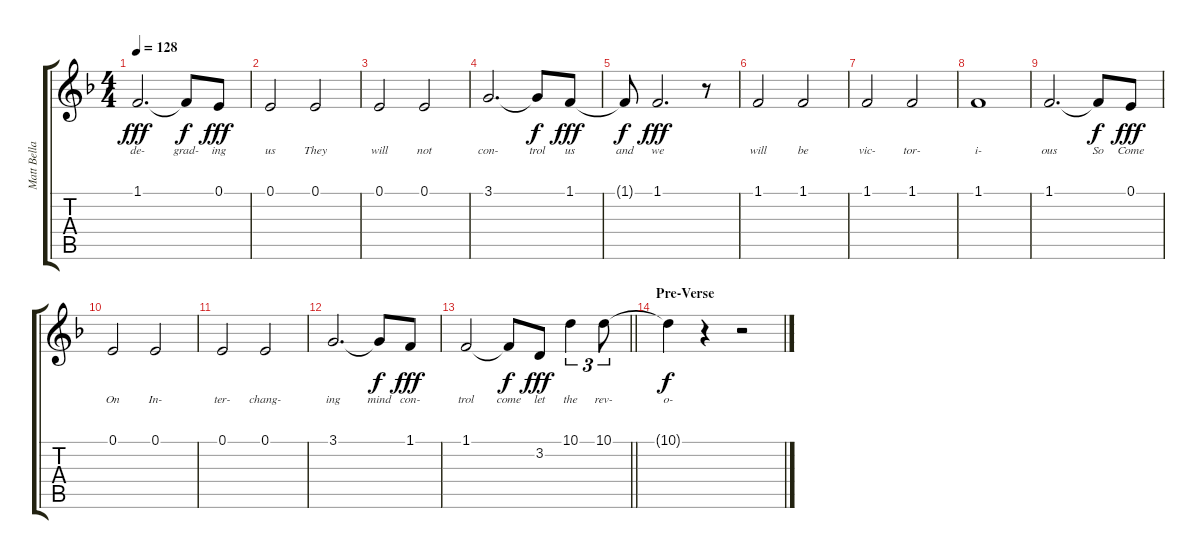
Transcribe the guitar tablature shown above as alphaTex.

\track ("Matt Bellamy Vocals" "Matt Bella") {instrument clarinet}
\staff {score tabs}
\tuning (E4 B3 G3 D3 A2 E2) {hide}
\ts (4 4)
\tempo 128
\clef g2
\ks dminor
1.1.2{d lyrics (0 "de-") lyrics (1 "") lyrics (2 "") lyrics (3 "") lyrics (4 "") dy fff} 1.1{t}.8{lyrics (0 "grad-") lyrics (1 "") lyrics (2 "") lyrics (3 "") lyrics (4 "") dy f} 0.1.8{lyrics (0 "ing") lyrics (1 "") lyrics (2 "") lyrics (3 "") lyrics (4 "") dy fff} |
0.1.2{lyrics (0 "us") lyrics (1 "") lyrics (2 "") lyrics (3 "") lyrics (4 "")} 0.1.2{lyrics (0 "They") lyrics (1 "") lyrics (2 "") lyrics (3 "") lyrics (4 "")} |
0.1.2{lyrics (0 "will") lyrics (1 "") lyrics (2 "") lyrics (3 "") lyrics (4 "")} 0.1.2{lyrics (0 "not") lyrics (1 "") lyrics (2 "") lyrics (3 "") lyrics (4 "")} |
3.1.2{d lyrics (0 "con-") lyrics (1 "") lyrics (2 "") lyrics (3 "") lyrics (4 "")} 3.1{t}.8{lyrics (0 "trol") lyrics (1 "") lyrics (2 "") lyrics (3 "") lyrics (4 "") dy f} 1.1.8{lyrics (0 "us") lyrics (1 "") lyrics (2 "") lyrics (3 "") lyrics (4 "") dy fff} |
1.1{t}.8{lyrics (0 "and") lyrics (1 "") lyrics (2 "") lyrics (3 "") lyrics (4 "") dy f} 1.1.2{d lyrics (0 "we") lyrics (1 "") lyrics (2 "") lyrics (3 "") lyrics (4 "") dy fff} r.8 |
1.1.2{lyrics (0 "will") lyrics (1 "") lyrics (2 "") lyrics (3 "") lyrics (4 "")} 1.1.2{lyrics (0 "be") lyrics (1 "") lyrics (2 "") lyrics (3 "") lyrics (4 "")} |
1.1.2{lyrics (0 "vic-") lyrics (1 "") lyrics (2 "") lyrics (3 "") lyrics (4 "")} 1.1.2{lyrics (0 "tor-") lyrics (1 "") lyrics (2 "") lyrics (3 "") lyrics (4 "")} |
1.1.1{lyrics (0 "i-") lyrics (1 "") lyrics (2 "") lyrics (3 "") lyrics (4 "")} |
1.1.2{d lyrics (0 "ous") lyrics (1 "") lyrics (2 "") lyrics (3 "") lyrics (4 "")} 1.1{t}.8{lyrics (0 "So") lyrics (1 "") lyrics (2 "") lyrics (3 "") lyrics (4 "") dy f} 0.1.8{lyrics (0 "Come") lyrics (1 "") lyrics (2 "") lyrics (3 "") lyrics (4 "") dy fff} |
0.1.2{lyrics (0 "On") lyrics (1 "") lyrics (2 "") lyrics (3 "") lyrics (4 "")} 0.1.2{lyrics (0 "In-") lyrics (1 "") lyrics (2 "") lyrics (3 "") lyrics (4 "")} |
0.1.2{lyrics (0 "ter-") lyrics (1 "") lyrics (2 "") lyrics (3 "") lyrics (4 "")} 0.1.2{lyrics (0 "chang-") lyrics (1 "") lyrics (2 "") lyrics (3 "") lyrics (4 "")} |
3.1.2{d lyrics (0 "ing") lyrics (1 "") lyrics (2 "") lyrics (3 "") lyrics (4 "")} 3.1{t}.8{lyrics (0 "mind") lyrics (1 "") lyrics (2 "") lyrics (3 "") lyrics (4 "") dy f} 1.1.8{lyrics (0 "con-") lyrics (1 "") lyrics (2 "") lyrics (3 "") lyrics (4 "") dy fff} |
\barLineRight lightlight
1.1.2{lyrics (0 "trol") lyrics (1 "") lyrics (2 "") lyrics (3 "") lyrics (4 "")} 1.1{t}.8{lyrics (0 "come") lyrics (1 "") lyrics (2 "") lyrics (3 "") lyrics (4 "") dy f} 3.2.8{lyrics (0 "let") lyrics (1 "") lyrics (2 "") lyrics (3 "") lyrics (4 "") dy fff} 10.1.4{tu (3 2) lyrics (0 "the") lyrics (1 "") lyrics (2 "") lyrics (3 "") lyrics (4 "")} 10.1.8{tu (3 2) lyrics (0 "rev-") lyrics (1 "") lyrics (2 "") lyrics (3 "") lyrics (4 "")} |
\section ("" "Pre-Verse")
10.1{t}.4{lyrics (0 "o-") lyrics (1 "") lyrics (2 "") lyrics (3 "") lyrics (4 "") dy f} r.4 r.2
